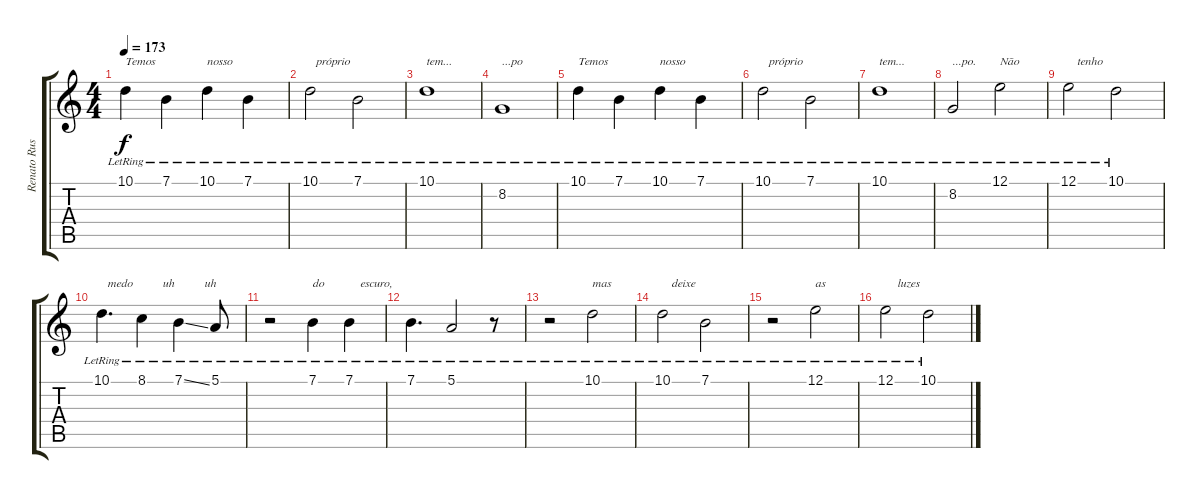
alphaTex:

\track ("Renato Russo (Vocal)" "Renato Rus") {instrument vibraphone}
\staff {score tabs}
\tuning (E4 B3 G3 D3 A2 E2) {hide}
\ts (4 4)
\tempo 173
\clef g2
\ks c
10.1{lr}.4{txt "Temos" dy f} 7.1{lr}.4 10.1{lr}.4{txt "nosso"} 7.1{lr}.4 |
10.1{lr}.2{txt "  próprio"} 7.1{lr}.2 |
10.1{lr}.1{txt "tem..."} |
8.2{lr}.1{txt "...po"} |
10.1{lr}.4{txt "Temos"} 7.1{lr}.4 10.1{lr}.4{txt "nosso"} 7.1{lr}.4 |
10.1{lr}.2{txt "  próprio"} 7.1{lr}.2 |
10.1{lr}.1{txt "tem..."} |
8.2{lr}.2{txt "...po."} 12.1{lr}.2{txt "Não"} |
12.1{lr}.2{txt "   tenho"} 10.1{lr}.2 |
10.1{lr}.4{d txt "  medo          uh          uh  "} 8.1{lr}.4 7.1{ss lr}.4 5.1{lr}.8 |
r.2 7.1{lr}.4{txt "do            escuro,"} 7.1{lr}.4 |
7.1{lr}.4{d} 5.1{lr}.2 r.8 |
r.2 10.1{lr}.2{txt "mas"} |
10.1{lr}.2{txt "   deixe"} 7.1{lr}.2 |
r.2 12.1{lr}.2{txt "as"} |
12.1{lr}.2{txt "    luzes"} 10.1{lr}.2
